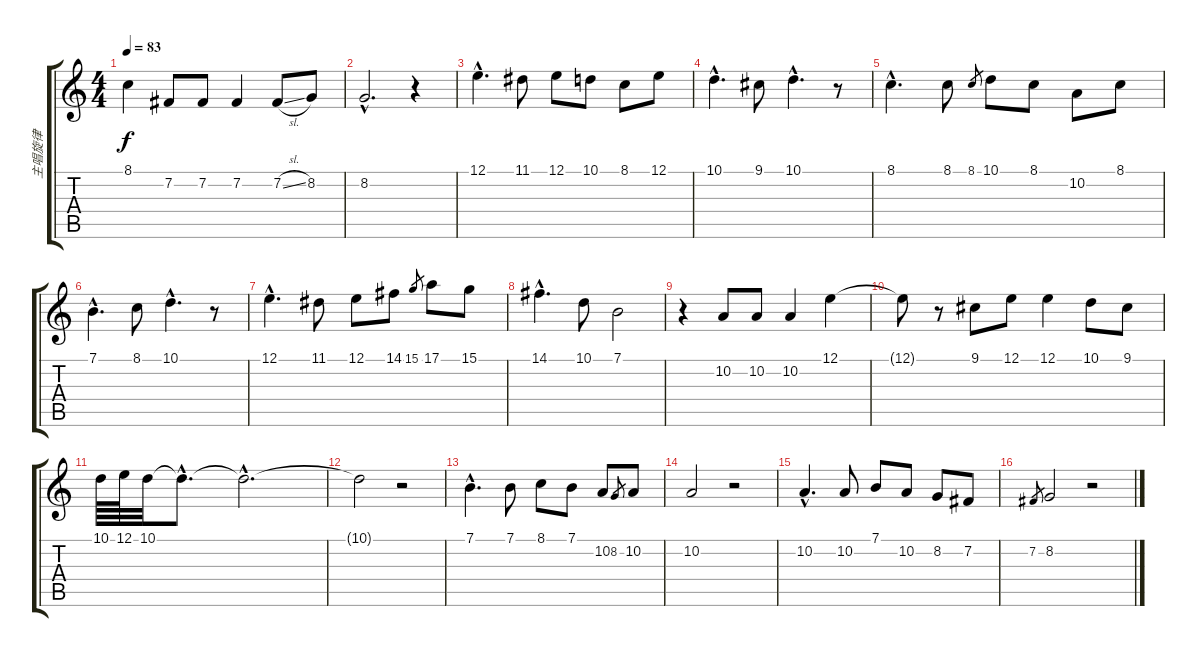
\track ("主唱旋律" "主唱旋律") {instrument panflute}
\staff {score tabs}
\tuning (E4 B3 G3 D3 A2 E2) {hide}
\ts (4 4)
\tempo 83
\clef g2
\ks c
8.1.4{dy f} 7.2.8 7.2.8 7.2.4 7.2{sl}.8 8.2.8 |
8.2{hac}.2{d} r.4 |
12.1{hac}.4{d} 11.1.8 12.1.8 10.1.8 8.1.8 12.1.8 |
10.1{hac}.4{d} 9.1.8 10.1{hac}.4{d} r.8 |
8.1{hac}.4{d} 8.1.8 8.1.8{gr} 10.1.8 8.1.8 10.2.8 8.1.8 |
7.1{hac}.4{d} 8.1.8 10.1{hac}.4{d} r.8 |
12.1{hac}.4{d} 11.1.8 12.1.8 14.1.8 15.1.8{gr} 17.1.8 15.1.8 |
14.1{hac}.4{d} 10.1.8 7.1.2 |
r.4 10.2.8 10.2.8 10.2.4 12.1.4 |
12.1{t}.8 r.8 9.1.8 12.1.8 12.1.4 10.1.8 9.1.8 |
10.1.64 12.1.64 10.1.32 10.1{hac t}.8{d} 10.1{hac t}.2{d} |
10.1{t}.2 r.2 |
7.1{hac}.4{d} 7.1.8 8.1.8 7.1.8 10.2.8 8.2.8{gr} 10.2.8 |
10.2.2 r.2 |
10.2{hac}.4{d} 10.2.8 7.1.8 10.2.8 8.2.8 7.2.8 |
7.2.8{gr} 8.2.2 r.2
